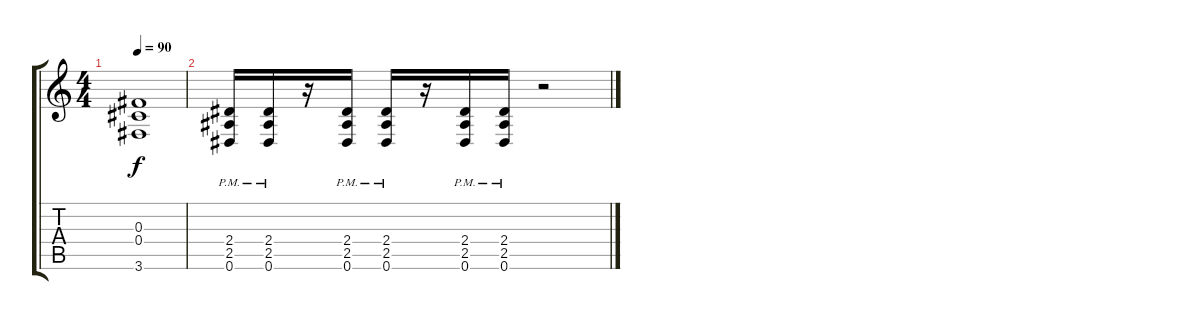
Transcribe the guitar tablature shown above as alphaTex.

\track "" {instrument overdrivenguitar}
\staff {score tabs}
\tuning (Eb4 Bb3 Gb3 Db3 Ab2 Eb2) {hide}
\ts (4 4)
\tempo 90
\clef g2
\ks c
(0.3 0.4 3.6).1{dy f} |
(2.4{pm} 2.5{pm} 0.6{pm}).16 (2.4{pm} 2.5{pm} 0.6{pm}).16 r.16 (2.4{pm} 2.5{pm} 0.6{pm}).16 (2.4{pm} 2.5{pm} 0.6{pm}).16 r.16 (2.4{pm} 2.5{pm} 0.6{pm}).16 (2.4{pm} 2.5{pm} 0.6{pm}).16 r.2
